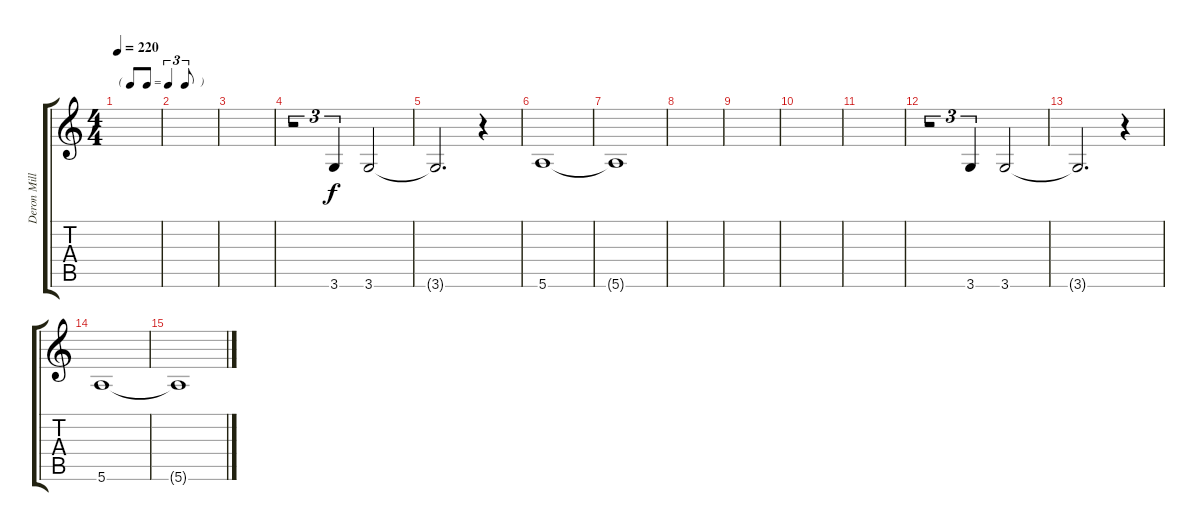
\track ("Deron Miller" "Deron Mill") {instrument acousticguitarsteel}
\staff {score tabs}
\tuning (E4 B3 G3 D3 A2 E2) {hide}
\ts (4 4)
\tf triplet8th
\tempo 220
\clef g2
\ks c
|
|
|
r.2{tu (3 2) volume 16} 3.6.4{tu (3 2)} 3.6.2{volume 0} |
3.6{t}.2{d} r.4{volume 16} |
5.6.1{volume 0} |
5.6{t}.1 |
|
|
|
|
r.2{tu (3 2) volume 16} 3.6.4{tu (3 2)} 3.6.2{volume 0} |
3.6{t}.2{d} r.4{volume 16} |
5.6.1{volume 0} |
5.6{t}.1
